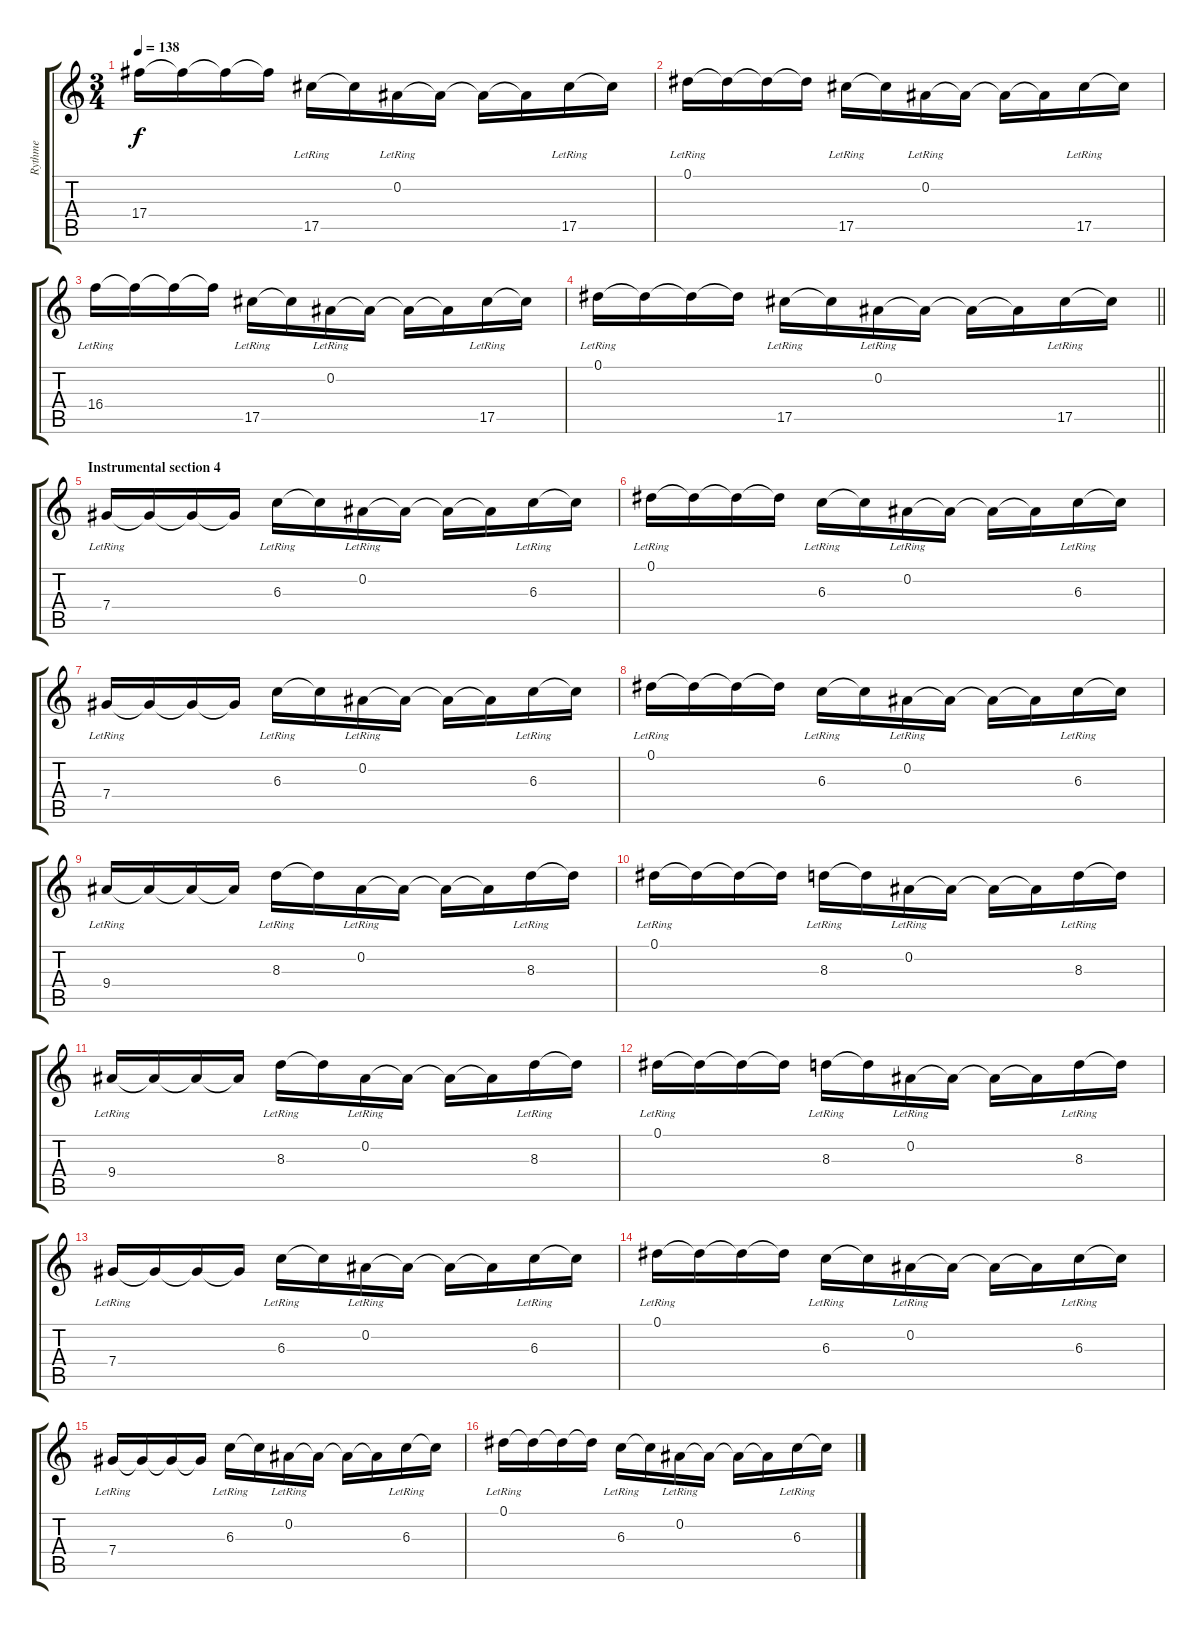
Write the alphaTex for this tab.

\track ("Rythme" "Rythme") {instrument electricguitarclean}
\staff {score tabs}
\tuning (Eb4 Bb3 Gb3 Db3 Ab2 Eb2) {hide}
\ts (3 4)
\tempo 138
\clef g2
\ks c
17.4{t}.16{dy f} 17.4{t}.16 17.4{t}.16 17.4{t}.16 17.5{lr}.16 17.5{t}.16 0.2{lr}.16 0.2{t}.16 0.2{t}.16 0.2{t}.16 17.5{lr}.16 17.5{t}.16 |
0.1{lr}.16 0.1{t}.16 0.1{t}.16 0.1{t}.16 17.5{lr}.16 17.5{t}.16 0.2{lr}.16 0.2{t}.16 0.2{t}.16 0.2{t}.16 17.5{lr}.16 17.5{t}.16 |
16.4{lr}.16 16.4{t}.16 16.4{t}.16 16.4{t}.16 17.5{lr}.16 17.5{t}.16 0.2{lr}.16 0.2{t}.16 0.2{t}.16 0.2{t}.16 17.5{lr}.16 17.5{t}.16 |
\barLineRight lightlight
0.1{lr}.16 0.1{t}.16 0.1{t}.16 0.1{t}.16 17.5{lr}.16 17.5{t}.16 0.2{lr}.16 0.2{t}.16 0.2{t}.16 0.2{t}.16 17.5{lr}.16 17.5{t}.16 |
\section ("" "Instrumental section 4")
7.4{lr}.16 7.4{t}.16 7.4{t}.16 7.4{t}.16 6.3{lr}.16 6.3{t}.16 0.2{lr}.16 0.2{t}.16 0.2{t}.16 0.2{t}.16 6.3{lr}.16 6.3{t}.16 |
0.1{lr}.16 0.1{t}.16 0.1{t}.16 0.1{t}.16 6.3{lr}.16 6.3{t}.16 0.2{lr}.16 0.2{t}.16 0.2{t}.16 0.2{t}.16 6.3{lr}.16 6.3{t}.16 |
7.4{lr}.16 7.4{t}.16 7.4{t}.16 7.4{t}.16 6.3{lr}.16 6.3{t}.16 0.2{lr}.16 0.2{t}.16 0.2{t}.16 0.2{t}.16 6.3{lr}.16 6.3{t}.16 |
0.1{lr}.16 0.1{t}.16 0.1{t}.16 0.1{t}.16 6.3{lr}.16 6.3{t}.16 0.2{lr}.16 0.2{t}.16 0.2{t}.16 0.2{t}.16 6.3{lr}.16 6.3{t}.16 |
9.4{lr}.16 9.4{t}.16 9.4{t}.16 9.4{t}.16 8.3{lr}.16 8.3{t}.16 0.2{lr}.16 0.2{t}.16 0.2{t}.16 0.2{t}.16 8.3{lr}.16 8.3{t}.16 |
0.1{lr}.16 0.1{t}.16 0.1{t}.16 0.1{t}.16 8.3{lr}.16 8.3{t}.16 0.2{lr}.16 0.2{t}.16 0.2{t}.16 0.2{t}.16 8.3{lr}.16 8.3{t}.16 |
9.4{lr}.16 9.4{t}.16 9.4{t}.16 9.4{t}.16 8.3{lr}.16 8.3{t}.16 0.2{lr}.16 0.2{t}.16 0.2{t}.16 0.2{t}.16 8.3{lr}.16 8.3{t}.16 |
0.1{lr}.16 0.1{t}.16 0.1{t}.16 0.1{t}.16 8.3{lr}.16 8.3{t}.16 0.2{lr}.16 0.2{t}.16 0.2{t}.16 0.2{t}.16 8.3{lr}.16 8.3{t}.16 |
7.4{lr}.16 7.4{t}.16 7.4{t}.16 7.4{t}.16 6.3{lr}.16 6.3{t}.16 0.2{lr}.16 0.2{t}.16 0.2{t}.16 0.2{t}.16 6.3{lr}.16 6.3{t}.16 |
0.1{lr}.16 0.1{t}.16 0.1{t}.16 0.1{t}.16 6.3{lr}.16 6.3{t}.16 0.2{lr}.16 0.2{t}.16 0.2{t}.16 0.2{t}.16 6.3{lr}.16 6.3{t}.16 |
7.4{lr}.16 7.4{t}.16 7.4{t}.16 7.4{t}.16 6.3{lr}.16 6.3{t}.16 0.2{lr}.16 0.2{t}.16 0.2{t}.16 0.2{t}.16 6.3{lr}.16 6.3{t}.16 |
0.1{lr}.16 0.1{t}.16 0.1{t}.16 0.1{t}.16 6.3{lr}.16 6.3{t}.16 0.2{lr}.16 0.2{t}.16 0.2{t}.16 0.2{t}.16 6.3{lr}.16 6.3{t}.16
